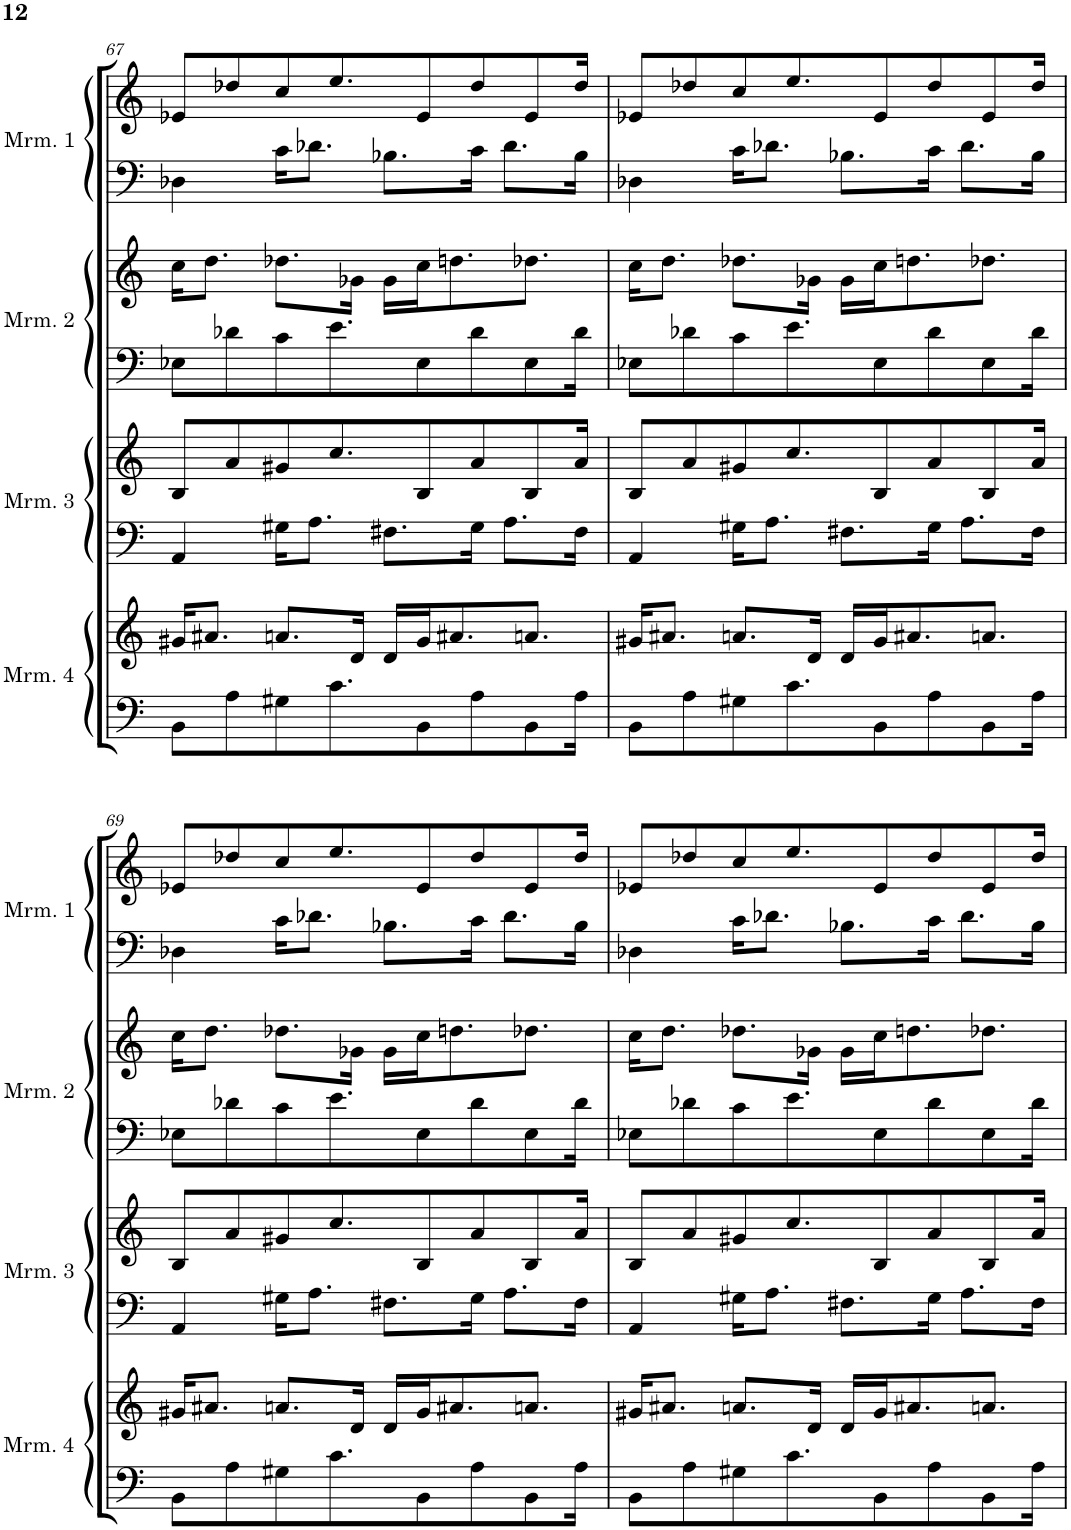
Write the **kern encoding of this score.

**kern	**kern	**kern	**kern	**kern	**kern	**kern	**kern
*part8	*part7	*part6	*part5	*part4	*part3	*part2	*part1
*staff8	*staff7	*staff6	*staff5	*staff4	*staff3	*staff2	*staff1
*I"Marimba 4	*I"Marimba 4	*I"Marimba 3	*I"Marimba 3	*I"Marimba 2	*I"Marimba 2	*I"Marimba 1	*I"Marimba 1
*I'Mrm. 4	*I'Mrm. 4	*I'Mrm. 3	*I'Mrm. 3	*I'Mrm. 2	*I'Mrm. 2	*I'Mrm. 1	*I'Mrm. 1
!!LO:PB:g=z
*clefF4	*clefG2	*clefF4	*clefG2	*clefF4	*clefG2	*clefF4	*clefG2
*k[]	*k[]	*k[]	*k[]	*k[]	*k[]	*k[]	*k[]
*M4/4	*M4/4	*M4/4	*M4/4	*M4/4	*M4/4	*M4/4	*M4/4
=67	=67	=67	=67	=67	=67	=67	=67
8BB\L	16g#X/KL	4AA/	8B/L	8E-X\L	16cc\KL	4D-X\	8e-X/L
.	8.a#X/J	.	.	.	8.dd\J	.	.
8A\	.	.	8a/	8d-X\	.	.	8dd-X/
8G#X\	8.an/L	16G#X\KL	8g#X/	8c\	8.dd-X\L	16c\KL	8cc/
.	.	8.A\J	.	.	.	8.d-X\J	.
8.c\	.	.	8.cc/	8.e\	.	.	8.ee/
.	16d/Jk	.	.	.	16g-X\Jk	.	.
.	16d/LL	8.F#X\L	.	.	16g-\LL	8.B-X\L	.
8BB\	16g#/J	.	8B/	8E-\	16cc\J	.	8e-/
.	8.a#X/	.	.	.	8.ddn\	.	.
8A\	.	16G#\Jk	8a/	8d-\	.	16c\Jk	8dd-/
.	.	8.A\L	.	.	.	8.d-\L	.
8BB\	8.an/J	.	8B/	8E-\	8.dd-X\J	.	8e-/
16A\Jk	.	16F#\Jk	16a/Jk	16d-\Jk	.	16B-\Jk	16dd-/Jk
=68	=68	=68	=68	=68	=68	=68	=68
8BB\L	16g#X/KL	4AA/	8B/L	8E-X\L	16cc\KL	4D-X\	8e-X/L
.	8.a#X/J	.	.	.	8.dd\J	.	.
8A\	.	.	8a/	8d-X\	.	.	8dd-X/
8G#X\	8.an/L	16G#X\KL	8g#X/	8c\	8.dd-X\L	16c\KL	8cc/
.	.	8.A\J	.	.	.	8.d-X\J	.
8.c\	.	.	8.cc/	8.e\	.	.	8.ee/
.	16d/Jk	.	.	.	16g-X\Jk	.	.
.	16d/LL	8.F#X\L	.	.	16g-\LL	8.B-X\L	.
8BB\	16g#/J	.	8B/	8E-\	16cc\J	.	8e-/
.	8.a#X/	.	.	.	8.ddn\	.	.
8A\	.	16G#\Jk	8a/	8d-\	.	16c\Jk	8dd-/
.	.	8.A\L	.	.	.	8.d-\L	.
8BB\	8.an/J	.	8B/	8E-\	8.dd-X\J	.	8e-/
16A\Jk	.	16F#\Jk	16a/Jk	16d-\Jk	.	16B-\Jk	16dd-/Jk
!!LO:LB:g=z
=69	=69	=69	=69	=69	=69	=69	=69
8BB\L	16g#X/KL	4AA/	8B/L	8E-X\L	16cc\KL	4D-X\	8e-X/L
.	8.a#X/J	.	.	.	8.dd\J	.	.
8A\	.	.	8a/	8d-X\	.	.	8dd-X/
8G#X\	8.an/L	16G#X\KL	8g#X/	8c\	8.dd-X\L	16c\KL	8cc/
.	.	8.A\J	.	.	.	8.d-X\J	.
8.c\	.	.	8.cc/	8.e\	.	.	8.ee/
.	16d/Jk	.	.	.	16g-X\Jk	.	.
.	16d/LL	8.F#X\L	.	.	16g-\LL	8.B-X\L	.
8BB\	16g#/J	.	8B/	8E-\	16cc\J	.	8e-/
.	8.a#X/	.	.	.	8.ddn\	.	.
8A\	.	16G#\Jk	8a/	8d-\	.	16c\Jk	8dd-/
.	.	8.A\L	.	.	.	8.d-\L	.
8BB\	8.an/J	.	8B/	8E-\	8.dd-X\J	.	8e-/
16A\Jk	.	16F#\Jk	16a/Jk	16d-\Jk	.	16B-\Jk	16dd-/Jk
=70	=70	=70	=70	=70	=70	=70	=70
8BB\L	16g#X/KL	4AA/	8B/L	8E-X\L	16cc\KL	4D-X\	8e-X/L
.	8.a#X/J	.	.	.	8.dd\J	.	.
8A\	.	.	8a/	8d-X\	.	.	8dd-X/
8G#X\	8.an/L	16G#X\KL	8g#X/	8c\	8.dd-X\L	16c\KL	8cc/
.	.	8.A\J	.	.	.	8.d-X\J	.
8.c\	.	.	8.cc/	8.e\	.	.	8.ee/
.	16d/Jk	.	.	.	16g-X\Jk	.	.
.	16d/LL	8.F#X\L	.	.	16g-\LL	8.B-X\L	.
8BB\	16g#/J	.	8B/	8E-\	16cc\J	.	8e-/
.	8.a#X/	.	.	.	8.ddn\	.	.
8A\	.	16G#\Jk	8a/	8d-\	.	16c\Jk	8dd-/
.	.	8.A\L	.	.	.	8.d-\L	.
8BB\	8.an/J	.	8B/	8E-\	8.dd-X\J	.	8e-/
16A\Jk	.	16F#\Jk	16a/Jk	16d-\Jk	.	16B-\Jk	16dd-/Jk
=	=	=	=	=	=	=	=
*-	*-	*-	*-	*-	*-	*-	*-
